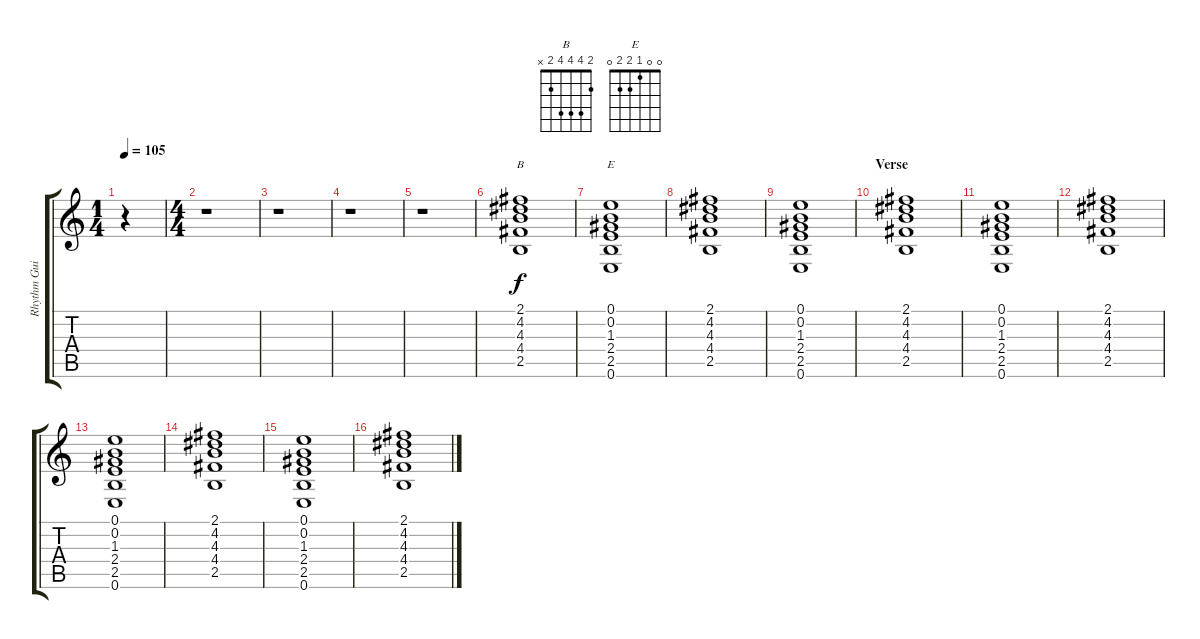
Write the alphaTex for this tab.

\track ("Rhythm Guitar" "Rhythm Gui") {instrument acousticguitarsteel}
\staff {score tabs}
\tuning (E4 B3 G3 D3 A2 E2) {hide}
\chord ("B" 2 4 4 4 2 x)
\chord ("E" 0 0 1 2 2 0)
\ts (1 4)
\tempo 105
\clef g2
\ks c
r.4{dy f instrument acousticguitarsteel} |
\ts (4 4)
r.1 |
r.1 |
r.1 |
r.1 |
(2.1 4.2 4.3 4.4 2.5).1{ch "B"} |
(0.1 0.2 1.3 2.4 2.5 0.6).1{ch "E"} |
(2.1 4.2 4.3 4.4 2.5).1 |
(0.1 0.2 1.3 2.4 2.5 0.6).1 |
\section ("" "Verse")
(2.1 4.2 4.3 4.4 2.5).1 |
(0.1 0.2 1.3 2.4 2.5 0.6).1 |
(2.1 4.2 4.3 4.4 2.5).1 |
(0.1 0.2 1.3 2.4 2.5 0.6).1 |
(2.1 4.2 4.3 4.4 2.5).1 |
(0.1 0.2 1.3 2.4 2.5 0.6).1 |
(2.1 4.2 4.3 4.4 2.5).1
